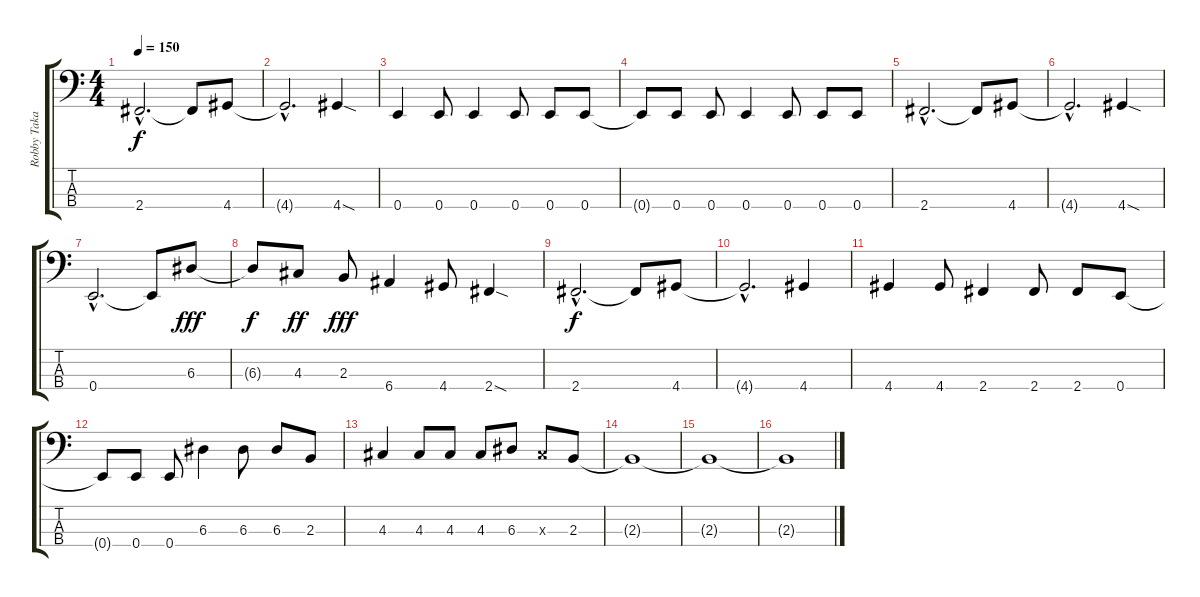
\track ("Robby Takac - Bass" "Robby Taka") {instrument electricbasspick}
\staff {score tabs}
\tuning (G2 D2 A1 E1) {hide}
\ts (4 4)
\tempo 150
\clef f4
\ks c
2.4{hac}.2{d dy f} 2.4{t}.8 4.4.8 |
4.4{hac t}.2{d} 4.4{sod}.4 |
0.4.4 0.4.8 0.4.4 0.4.8 0.4.8 0.4.8 |
0.4{t}.8 0.4.8 0.4.8 0.4.4 0.4.8 0.4.8 0.4.8 |
2.4{hac}.2{d} 2.4{t}.8 4.4.8 |
4.4{hac t}.2{d} 4.4{sod}.4 |
0.4{hac}.2{d} 0.4{t}.8 6.3.8{dy fff} |
6.3{t}.8{dy f} 4.3.8{dy ff} 2.3.8{dy fff} 6.4.4 4.4.8 2.4{sod}.4 |
2.4{hac}.2{d dy f} 2.4{t}.8 4.4.8 |
4.4{hac t}.2{d} 4.4.4 |
4.4.4 4.4.8 2.4.4 2.4.8 2.4.8 0.4.8 |
0.4{t}.8 0.4.8 0.4.8 6.3.4 6.3.8 6.3.8 2.3.8 |
4.3.4 4.3.8 4.3.8 4.3.8 6.3.8 4.3{x}.8 2.3.8 |
2.3{t}.1 |
2.3{t}.1 |
2.3{t}.1
